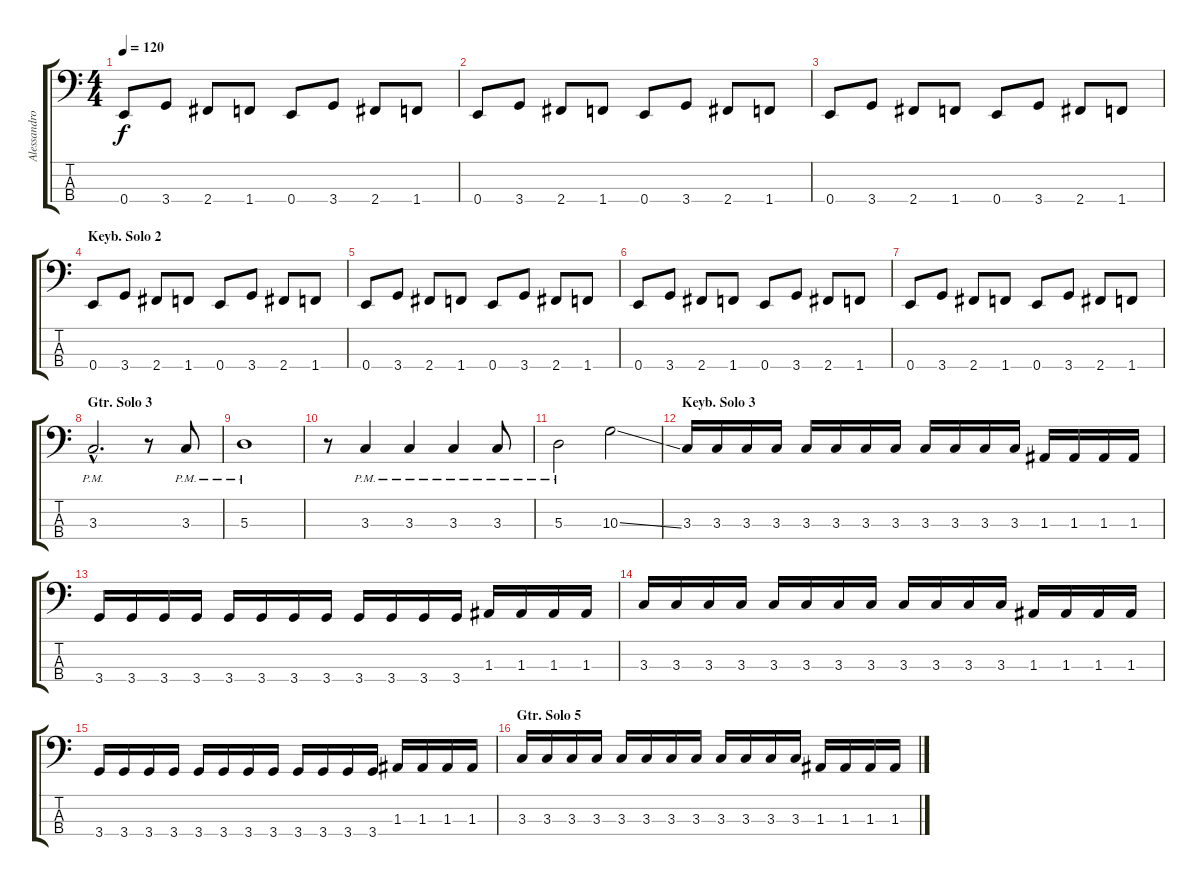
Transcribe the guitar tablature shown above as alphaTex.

\track ("Alessandro Lotta - Bass" "Alessandro") {instrument electricbassfinger}
\staff {score tabs}
\tuning (G2 D2 A1 E1) {hide}
\ts (4 4)
\tempo 120
\clef f4
\ks c
0.4.8{dy f} 3.4.8 2.4.8 1.4.8 0.4.8 3.4.8 2.4.8 1.4.8 |
0.4.8 3.4.8 2.4.8 1.4.8 0.4.8 3.4.8 2.4.8 1.4.8 |
0.4.8 3.4.8 2.4.8 1.4.8 0.4.8 3.4.8 2.4.8 1.4.8 |
\section ("" "Keyb. Solo 2")
0.4.8 3.4.8 2.4.8 1.4.8 0.4.8 3.4.8 2.4.8 1.4.8 |
0.4.8 3.4.8 2.4.8 1.4.8 0.4.8 3.4.8 2.4.8 1.4.8 |
0.4.8 3.4.8 2.4.8 1.4.8 0.4.8 3.4.8 2.4.8 1.4.8 |
0.4.8 3.4.8 2.4.8 1.4.8 0.4.8 3.4.8 2.4.8 1.4.8 |
\section ("" "Gtr. Solo 3")
3.3{hac pm}.2{d} r.8 3.3{pm}.8 |
5.3{pm}.1 |
r.8 3.3{pm}.4 3.3{pm}.4 3.3{pm}.4 3.3{pm}.8 |
5.3{pm}.2 10.3{ss}.2 |
\section ("" "Keyb. Solo 3")
3.3.16 3.3.16 3.3.16 3.3.16 3.3.16 3.3.16 3.3.16 3.3.16 3.3.16 3.3.16 3.3.16 3.3.16 1.3.16 1.3.16 1.3.16 1.3.16 |
3.4.16 3.4.16 3.4.16 3.4.16 3.4.16 3.4.16 3.4.16 3.4.16 3.4.16 3.4.16 3.4.16 3.4.16 1.3.16 1.3.16 1.3.16 1.3.16 |
3.3.16 3.3.16 3.3.16 3.3.16 3.3.16 3.3.16 3.3.16 3.3.16 3.3.16 3.3.16 3.3.16 3.3.16 1.3.16 1.3.16 1.3.16 1.3.16 |
3.4.16 3.4.16 3.4.16 3.4.16 3.4.16 3.4.16 3.4.16 3.4.16 3.4.16 3.4.16 3.4.16 3.4.16 1.3.16 1.3.16 1.3.16 1.3.16 |
\section ("" "Gtr. Solo 5")
3.3.16 3.3.16 3.3.16 3.3.16 3.3.16 3.3.16 3.3.16 3.3.16 3.3.16 3.3.16 3.3.16 3.3.16 1.3.16 1.3.16 1.3.16 1.3.16
